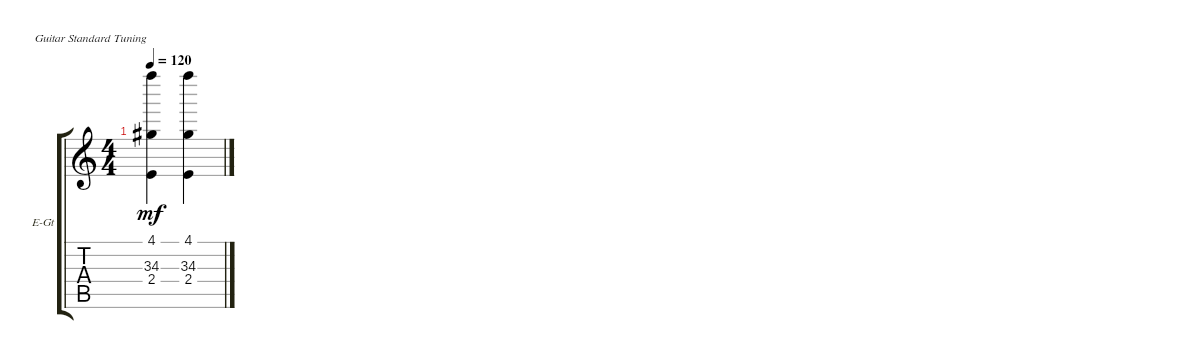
\defaultSystemsLayout 4
\bracketExtendMode groupsimilarinstruments
\firstSystemTrackNameOrientation horizontal
\otherSystemsTrackNameOrientation horizontal
\track ("Electric Guitar (Clean)" "E-Gt") {instrument electricguitarclean}
\staff {score tabs}
\tuning (E4 B3 G3 D3 A2 E2)
\ts (4 4)
\tempo 120
\clef g2
\ks c
(4.1 2.4 34.3).4{dy mf instrument electricguitarclean} (4.1 34.3 2.4).4
